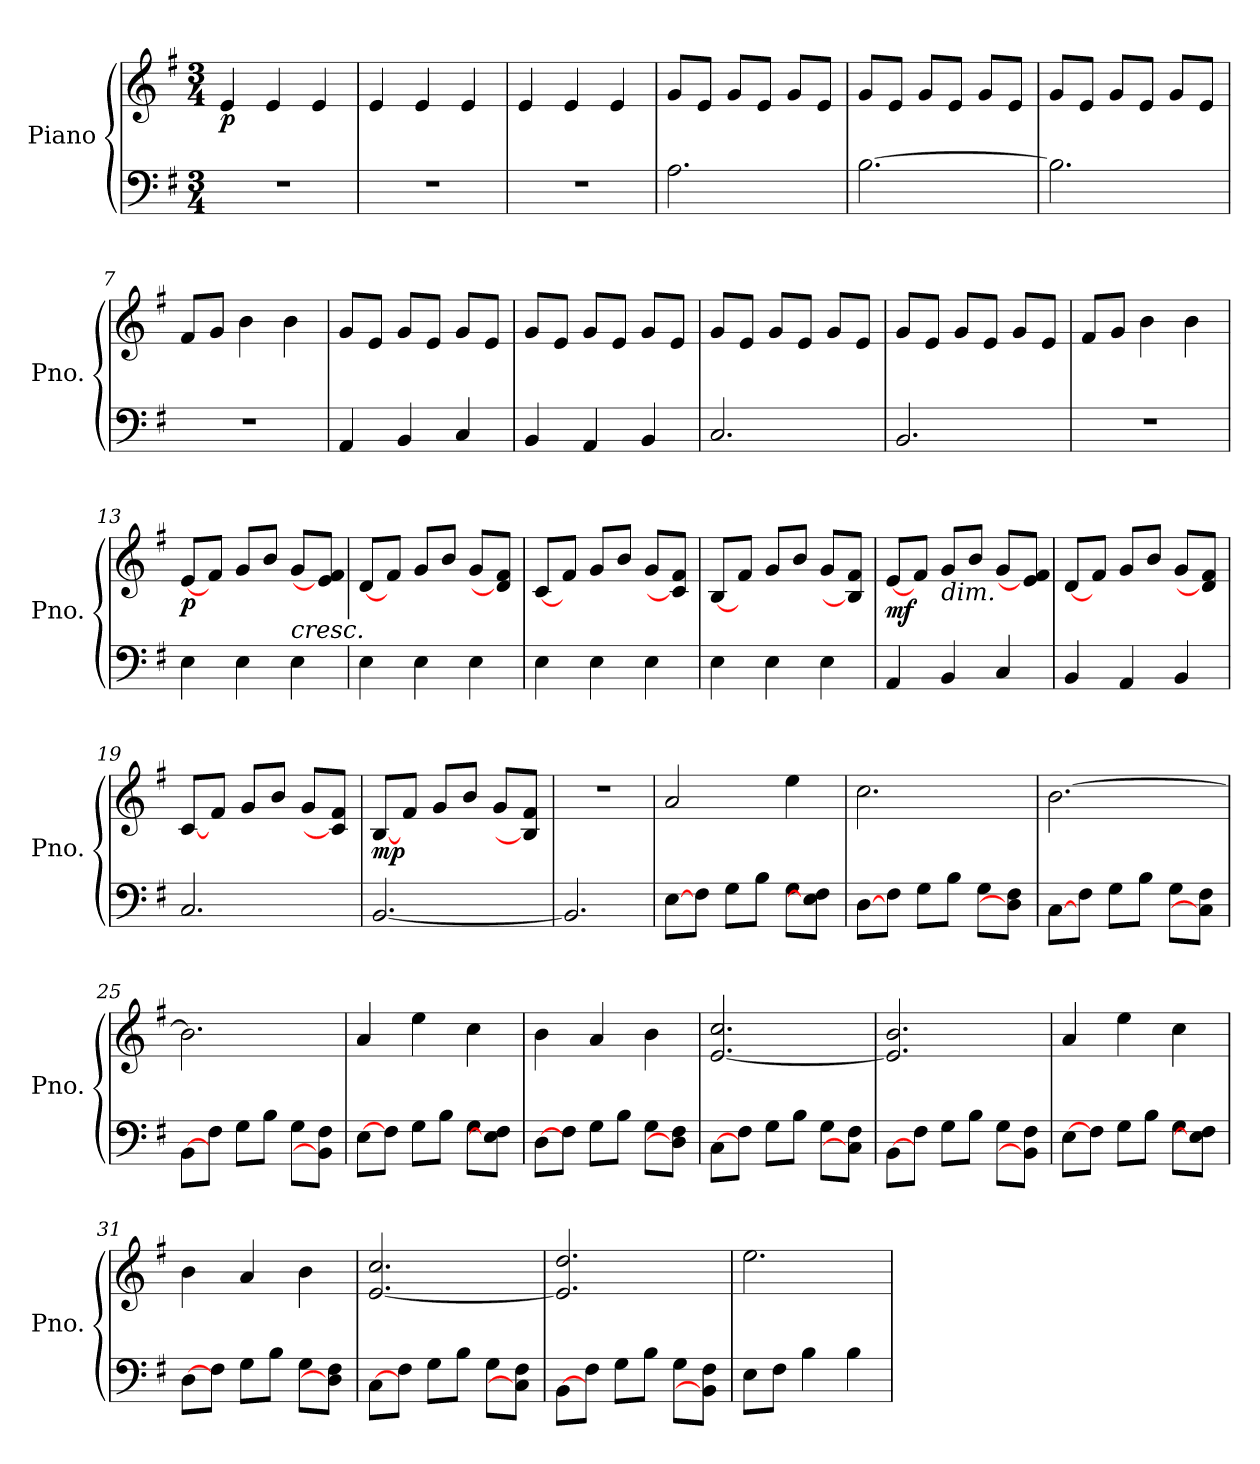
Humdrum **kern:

**kern	**kern	**dynam
*part1	*part1	*part1
*staff2	*staff1	*staff1/2
*I"Piano	*	*
*I'Pno.	*	*
*clefF4	*clefG2	*
*k[f#]	*k[f#]	*
*M3/4	*M3/4	*
*MM100	*MM100	*
=1	=1	=1
!	!	!LO:DY:b
2.r	4e/	p
.	4e/	.
.	4e/	.
=2	=2	=2
2.r	4e/	.
.	4e/	.
.	4e/	.
=3	=3	=3
2.r	4e/	.
.	4e/	.
.	4e/	.
=4	=4	=4
2.A\	8g/L	.
.	8e/J	.
.	8g/L	.
.	8e/J	.
.	8g/L	.
.	8e/J	.
=5	=5	=5
[2.B\	8g/L	.
.	8e/J	.
.	8g/L	.
.	8e/J	.
.	8g/L	.
.	8e/J	.
=6	=6	=6
2.B\]	8g/L	.
.	8e/J	.
.	8g/L	.
.	8e/J	.
.	8g/L	.
.	8e/J	.
=7	=7	=7
2.r	8f#/L	.
.	8g/J	.
.	4b\	.
.	4b\	.
=8	=8	=8
4AA/	8g/L	.
.	8e/J	.
4BB/	8g/L	.
.	8e/J	.
4C/	8g/L	.
.	8e/J	.
=9	=9	=9
4BB/	8g/L	.
.	8e/J	.
4AA/	8g/L	.
.	8e/J	.
4BB/	8g/L	.
.	8e/J	.
!!LO:LB:g=z
=10	=10	=10
2.C/	8g/L	.
.	8e/J	.
.	8g/L	.
.	8e/J	.
.	8g/L	.
.	8e/J	.
=11	=11	=11
2.BB/	8g/L	.
.	8e/J	.
.	8g/L	.
.	8e/J	.
.	8g/L	.
.	8e/J	.
=12	=12	=12
2.r	8f#/L	.
.	8g/J	.
.	4b\	.
.	4b\	.
=13	=13	=13
!	!	!LO:DY:b
4E\	[8e/L	p
.	8f#/J	.
4E\	8g/L	.
.	8b/J	.
!LO:TX:a:i:t=cresc.	!	!
4E\	8g/L	.
.	8e/] 8f#/J	.
=14	=14	=14
4E\	[8d/L	.
.	8f#/J	.
4E\	8g/L	.
.	8b/J	.
4E\	8g/L	.
.	8d/] 8f#/J	.
=15	=15	=15
4E\	[8c/L	.
.	8f#/J	.
4E\	8g/L	.
.	8b/J	.
4E\	8g/L	.
.	8c/] 8f#/J	.
=16	=16	=16
4E\	[8B/L	.
.	8f#/J	.
4E\	8g/L	.
.	8b/J	.
4E\	8g/L	.
.	8B/] 8f#/J	.
!!LO:LB:g=z
=17	=17	=17
!	!	!LO:DY:b
4AA/	[8e/L	mf
.	8f#/J	.
!	!LO:TX:b:i:t=dim.	!
4BB/	8g/L	.
.	8b/J	.
4C/	8g/L	.
.	8e/] 8f#/J	.
=18	=18	=18
4BB/	[8d/L	.
.	8f#/J	.
4AA/	8g/L	.
.	8b/J	.
4BB/	8g/L	.
.	8d/] 8f#/J	.
=19	=19	=19
2.C/	[8c/L	.
.	8f#/J	.
.	8g/L	.
.	8b/J	.
.	8g/L	.
.	8c/] 8f#/J	.
=20	=20	=20
!	!	!LO:DY:b
[2.BB/	[8B/L	mp
.	8f#/J	.
.	8g/L	.
.	8b/J	.
.	8g/L	.
.	8B/] 8f#/J	.
=21	=21	=21
2.BB/]	2.r	.
=22	=22	=22
[8E\L	2a/	.
8F#\J	.	.
8G\L	.	.
8B\J	.	.
8G\L	4ee\	.
8E\] 8F#\J	.	.
=23	=23	=23
[8D\L	2.cc\	.
8F#\J	.	.
8G\L	.	.
8B\J	.	.
8G\L	.	.
8D\] 8F#\J	.	.
=24	=24	=24
[8C\L	[2.b\	.
8F#\J	.	.
8G\L	.	.
8B\J	.	.
8G\L	.	.
8C\] 8F#\J	.	.
!!LO:LB:g=z
=25	=25	=25
[8BB\L	2.b\]	.
8F#\J	.	.
8G\L	.	.
8B\J	.	.
8G\L	.	.
8BB\] 8F#\J	.	.
=26	=26	=26
[8E\L	4a/	.
8F#\J	.	.
8G\L	4ee\	.
8B\J	.	.
8G\L	4cc\	.
8E\] 8F#\J	.	.
=27	=27	=27
[8D\L	4b\	.
8F#\J	.	.
8G\L	4a/	.
8B\J	.	.
8G\L	4b\	.
8D\] 8F#\J	.	.
=28	=28	=28
[8C\L	[2.e/ 2.cc/	.
8F#\J	.	.
8G\L	.	.
8B\J	.	.
8G\L	.	.
8C\] 8F#\J	.	.
=29	=29	=29
[8BB\L	2.e/] 2.b/	.
8F#\J	.	.
8G\L	.	.
8B\J	.	.
8G\L	.	.
8BB\] 8F#\J	.	.
=30	=30	=30
[8E\L	4a/	.
8F#\J	.	.
8G\L	4ee\	.
8B\J	.	.
8G\L	4cc\	.
8E\] 8F#\J	.	.
=31	=31	=31
[8D\L	4b\	.
8F#\J	.	.
8G\L	4a/	.
8B\J	.	.
8G\L	4b\	.
8D\] 8F#\J	.	.
!!LO:LB:g=z
=32	=32	=32
[8C\L	[2.e/ 2.cc/	.
8F#\J	.	.
8G\L	.	.
8B\J	.	.
8G\L	.	.
8C\] 8F#\J	.	.
=33	=33	=33
[8BB\L	2.e/] 2.dd/	.
8F#\J	.	.
8G\L	.	.
8B\J	.	.
8G\L	.	.
8BB\] 8F#\J	.	.
=34	=34	=34
8E\L	2.ee\	.
8F#\J	.	.
4B\	.	.
4B\	.	.
=	=	=
*-	*-	*-
